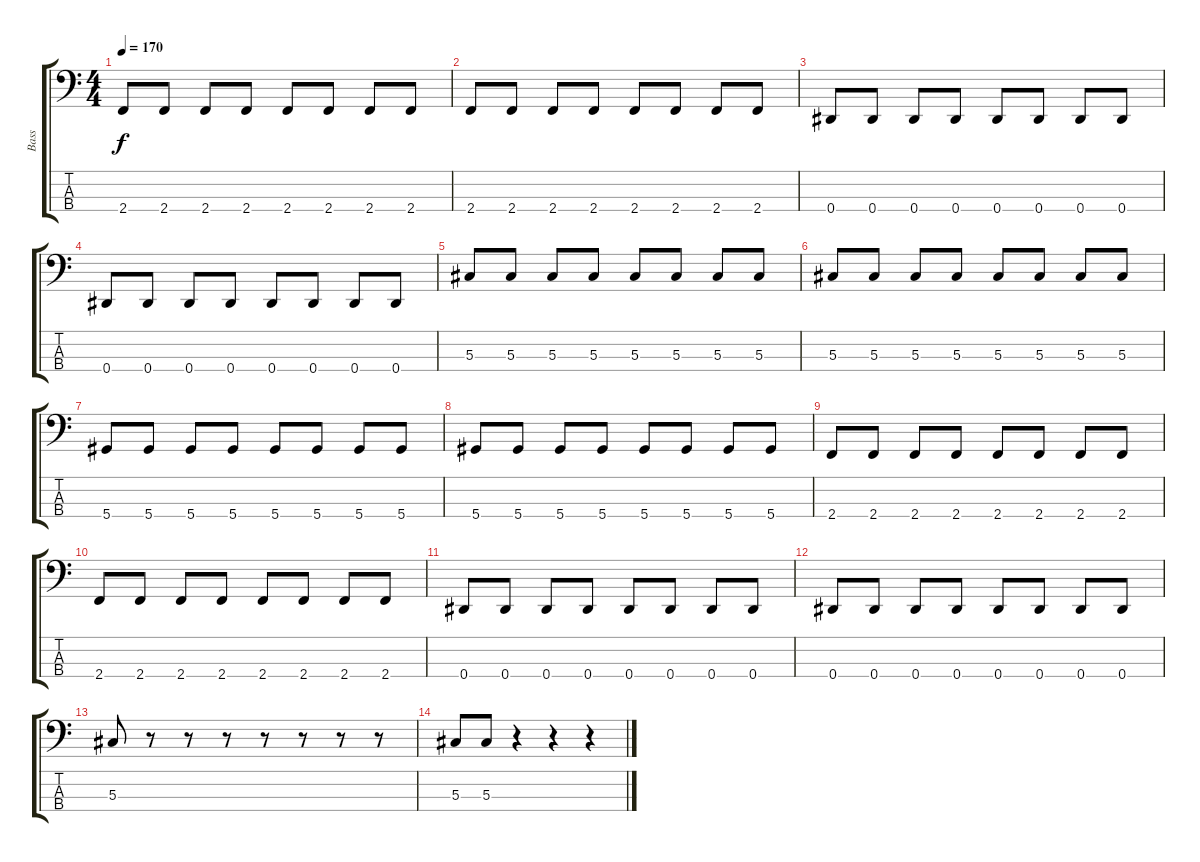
\track ("Bass" "Bass") {instrument electricbasspick}
\staff {score tabs}
\tuning (Gb2 Db2 Ab1 Eb1) {hide}
\ts (4 4)
\tempo 170
\clef f4
\ks c
2.4.8{dy f} 2.4.8 2.4.8 2.4.8 2.4.8 2.4.8 2.4.8 2.4.8 |
2.4.8 2.4.8 2.4.8 2.4.8 2.4.8 2.4.8 2.4.8 2.4.8 |
0.4.8 0.4.8 0.4.8 0.4.8 0.4.8 0.4.8 0.4.8 0.4.8 |
0.4.8 0.4.8 0.4.8 0.4.8 0.4.8 0.4.8 0.4.8 0.4.8 |
5.3.8 5.3.8 5.3.8 5.3.8 5.3.8 5.3.8 5.3.8 5.3.8 |
5.3.8 5.3.8 5.3.8 5.3.8 5.3.8 5.3.8 5.3.8 5.3.8 |
5.4.8 5.4.8 5.4.8 5.4.8 5.4.8 5.4.8 5.4.8 5.4.8 |
5.4.8 5.4.8 5.4.8 5.4.8 5.4.8 5.4.8 5.4.8 5.4.8 |
2.4.8 2.4.8 2.4.8 2.4.8 2.4.8 2.4.8 2.4.8 2.4.8 |
2.4.8 2.4.8 2.4.8 2.4.8 2.4.8 2.4.8 2.4.8 2.4.8 |
0.4.8 0.4.8 0.4.8 0.4.8 0.4.8 0.4.8 0.4.8 0.4.8 |
0.4.8 0.4.8 0.4.8 0.4.8 0.4.8 0.4.8 0.4.8 0.4.8 |
5.3.8 r.8 r.8 r.8 r.8 r.8 r.8 r.8 |
5.3.8 5.3.8 r.4 r.4 r.4
